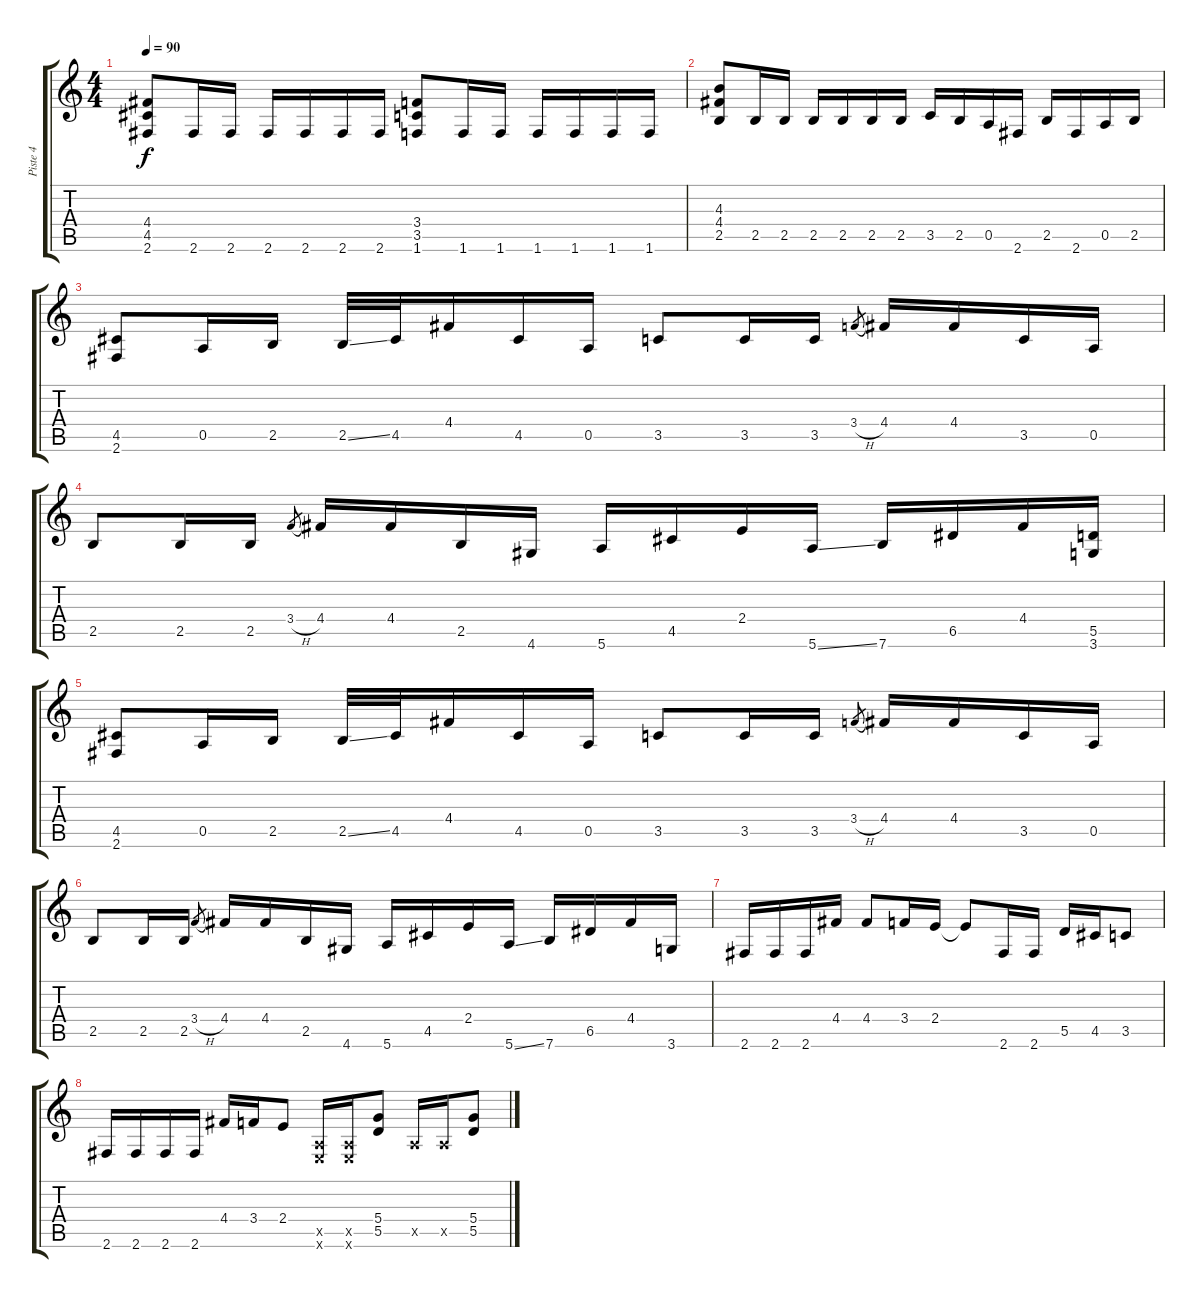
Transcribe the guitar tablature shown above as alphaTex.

\track ("Piste 4" "Piste 4") {instrument distortionguitar}
\staff {score tabs}
\tuning (E4 B3 G3 D3 A2 E2) {hide}
\ts (4 4)
\tempo 90
\clef g2
\ks c
(4.4 4.5 2.6).8{dy f} 2.6.16 2.6.16 2.6.16 2.6.16 2.6.16 2.6.16 (3.4 3.5 1.6).8 1.6.16 1.6.16 1.6.16 1.6.16 1.6.16 1.6.16 |
(4.3 4.4 2.5).8 2.5.16 2.5.16 2.5.16 2.5.16 2.5.16 2.5.16 3.5.16 2.5.16 0.5.16 2.6.16 2.5.16 2.6.16 0.5.16 2.5.16 |
(4.5 2.6).8 0.5.16 2.5.16 2.5{ss}.32 4.5.32 4.4.16 4.5.16 0.5.16 3.5.8 3.5.16 3.5.16 3.4{h}.8{gr} 4.4.16 4.4.16 3.5.16 0.5.16 |
2.5.8 2.5.16 2.5.16 3.4{h}.8{gr} 4.4.16 4.4.16 2.5.16 4.6.16 5.6.16 4.5.16 2.4.16 5.6{ss}.16 7.6.16 6.5.16 4.4.16 (5.5 3.6).16 |
(4.5 2.6).8 0.5.16 2.5.16 2.5{ss}.32 4.5.32 4.4.16 4.5.16 0.5.16 3.5.8 3.5.16 3.5.16 3.4{h}.8{gr} 4.4.16 4.4.16 3.5.16 0.5.16 |
2.5.8 2.5.16 2.5.16 3.4{h}.8{gr} 4.4.16 4.4.16 2.5.16 4.6.16 5.6.16 4.5.16 2.4.16 5.6{ss}.16 7.6.16 6.5.16 4.4.16 3.6.16 |
2.6.16 2.6.16 2.6.16 4.4.16 4.4.8 3.4.16 2.4.16 2.4{t}.8 2.6.16 2.6.16 5.5.16 4.5.16 3.5.8 |
2.6.16 2.6.16 2.6.16 2.6.16 4.4.16 3.4.16 2.4.8 (0.5{x} 0.6{x}).16 (0.5{x} 0.6{x}).16 (5.4 5.5).8 0.5{x}.16 0.5{x}.16 (5.4 5.5).8
